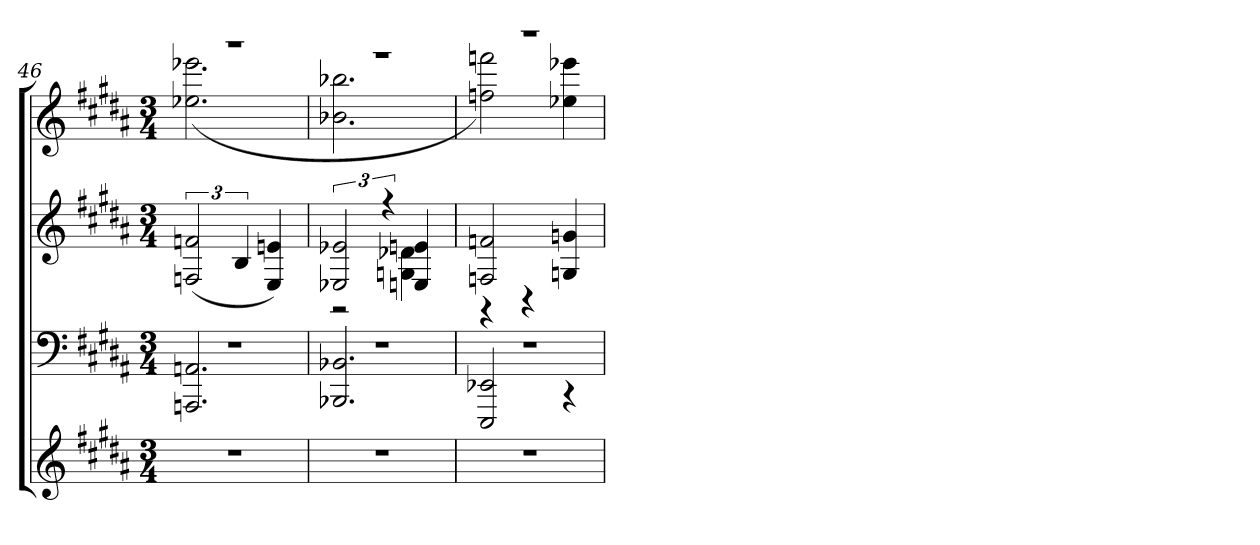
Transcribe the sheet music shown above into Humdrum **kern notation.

**kern	**kern	**kern	**kern
*part3	*part2	*part2	*part1
*staff4	*staff3	*staff2	*staff1
*clefG2	*clefF4	*clefG2	*clefG2
*k[f#c#g#d#a#]	*k[f#c#g#d#a#]	*k[f#c#g#d#a#]	*k[f#c#g#d#a#]
*M3/4	*M3/4	*M3/4	*M3/4
=46	=46	=46	=46
*	*^	*	*^
2.r	2.r	2.AAAn/ 2.AAn/	(<3Fn/ 3fn/	2.r	(>2.ee-X\ 2.eee-X\
.	.	.	6B/	.	.
.	.	.	4E/ 4en/)	.	.
=47	=47	=47	=47	=47	=47
*	*	*	*^	*	*
2.r	2.r	2.BBB-X/ 2.BB-X/	3E-X/ 3e-X/	2r	2.r	2.b-X\ 2.bb-X\
.	.	.	6r	.	.	.
.	.	.	4En/ 4en/	4Gn\ 4d-X\	.	.
=48	=48	=48	=48	=48	=48	=48
2.r	2.r	2EEE/ 2EE-X/	2Fn/ 2fn/	4r	2.r	2ffn\ 2fffn\)
.	.	.	.	4r	.	.
.	.	4r	4Gn/ 4gn/	4ryy	.	4ee-X\ 4eee-X\
*	*v	*v	*	*	*v	*v
*	*	*v	*v	*
=	=	=	=
*-	*-	*-	*-
